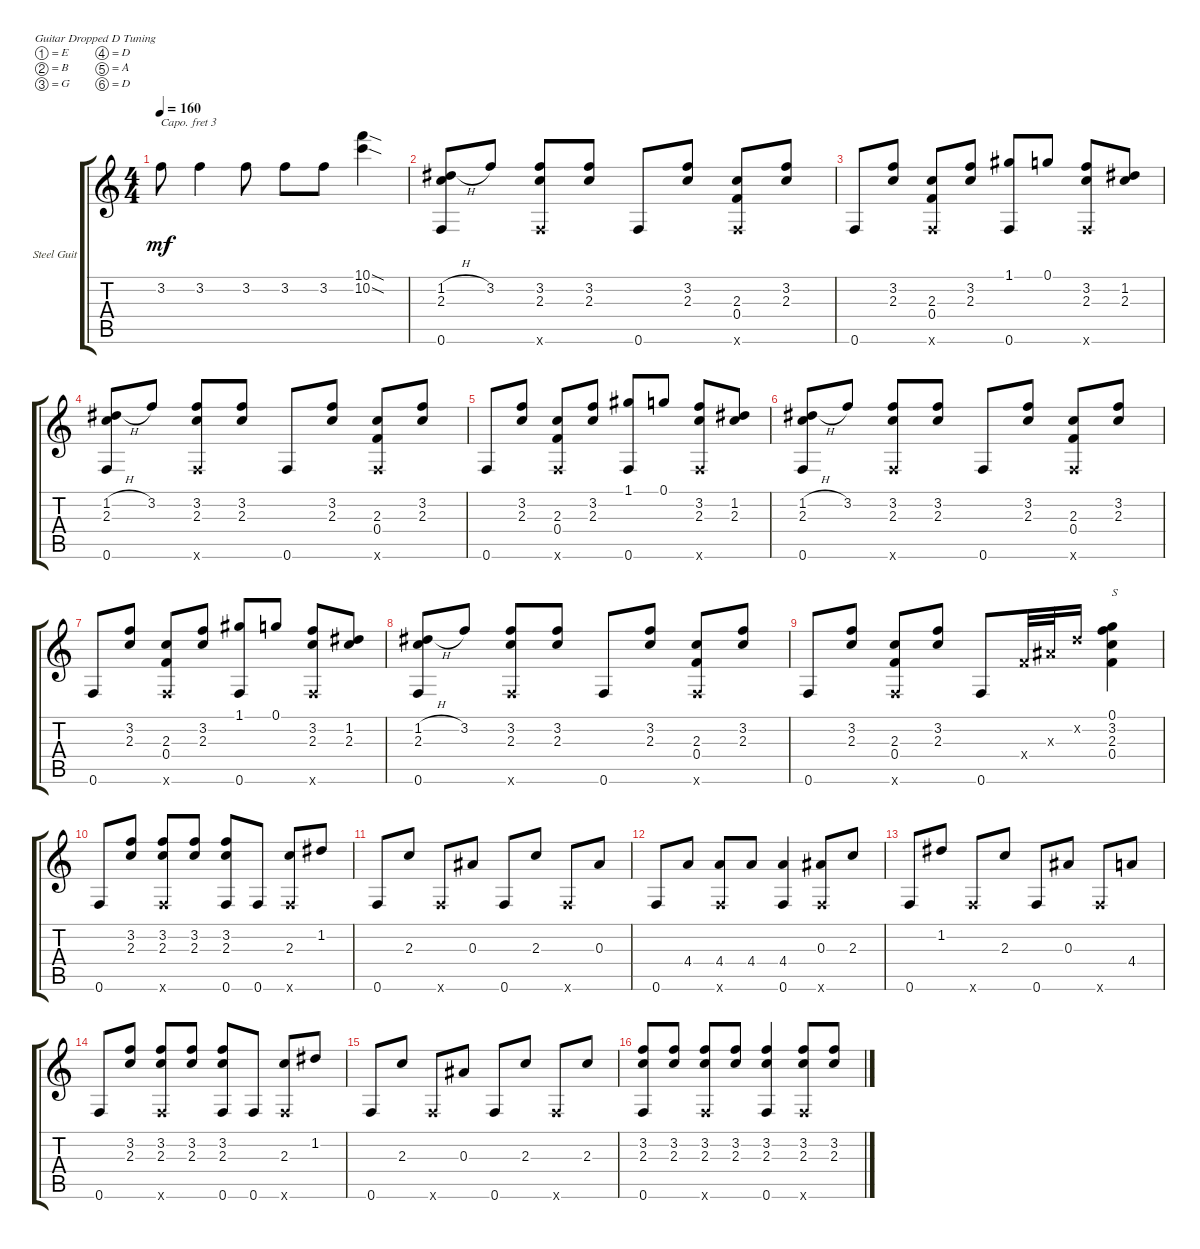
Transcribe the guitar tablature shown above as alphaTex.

\defaultSystemsLayout 4
\bracketExtendMode groupsimilarinstruments
\firstSystemTrackNameOrientation horizontal
\otherSystemsTrackNameOrientation horizontal
\track ("Steel Guitar" "Steel Guit") {instrument acousticguitarsteel}
\staff {score tabs}
\capo 3
\tuning (E4 B3 G3 D3 A2 D2)
\ts (4 4)
\tempo 160
\clef g2
\ks c
3.2.8{dy mf} 3.2.4 3.2.8 3.2.8 3.2.8 (10.1{sod} 10.2{sod}).4 |
(1.2{h} 2.3 0.6).8 3.2.8 (2.3 3.2 0.6{x}).8 (3.2 2.3).8 0.6.8 (3.2 2.3).8 (2.3 0.4 0.6{x}).8 (3.2 2.3).8 |
0.6.8 (3.2 2.3).8 (0.4 0.6{x} 2.3).8 (3.2 2.3).8 (1.1 0.6).8 0.1.8 (3.2 0.6{x} 2.3).8 (1.2 2.3).8 |
(1.2{h} 2.3 0.6).8 3.2.8 (2.3 3.2 0.6{x}).8 (3.2 2.3).8 0.6.8 (3.2 2.3).8 (2.3 0.4 0.6{x}).8 (3.2 2.3).8 |
0.6.8 (3.2 2.3).8 (0.4 0.6{x} 2.3).8 (3.2 2.3).8 (1.1 0.6).8 0.1.8 (3.2 0.6{x} 2.3).8 (1.2 2.3).8 |
(1.2{h} 2.3 0.6).8 3.2.8 (2.3 3.2 0.6{x}).8 (3.2 2.3).8 0.6.8 (3.2 2.3).8 (2.3 0.4 0.6{x}).8 (3.2 2.3).8 |
0.6.8 (3.2 2.3).8 (0.4 0.6{x} 2.3).8 (3.2 2.3).8 (1.1 0.6).8 0.1.8 (3.2 0.6{x} 2.3).8 (1.2 2.3).8 |
(1.2{h} 2.3 0.6).8 3.2.8 (2.3 3.2 0.6{x}).8 (3.2 2.3).8 0.6.8 (3.2 2.3).8 (2.3 0.4 0.6{x}).8 (3.2 2.3).8 |
0.6.8 (3.2 2.3).8 (0.4 0.6{x} 2.3).8 (3.2 2.3).8 0.6.8 0.4{x}.32 0.3{x}.32 0.2{x}.16 (0.1 3.2 2.3 0.4).4{txt "S"} |
0.6.8 (3.2 2.3).8 (3.2 2.3 0.6{x}).8 (3.2 2.3).8 (3.2 0.6 2.3).8 0.6.8 (2.3 0.6{x}).8 1.2.8 |
0.6.8 2.3.8 0.6{x}.8 0.3.8 0.6.8 2.3.8 0.6{x}.8 0.3.8 |
0.6.8 4.4.8 (4.4 0.6{x}).8 4.4.8 (4.4 0.6).4 (0.3 0.6{x}).8 2.3.8 |
0.6.8 1.2.8 0.6{x}.8 2.3.8 0.6.8 0.3.8 0.6{x}.8 4.4.8 |
0.6.8 (3.2 2.3).8 (3.2 2.3 0.6{x}).8 (3.2 2.3).8 (3.2 0.6 2.3).8 0.6.8 (2.3 0.6{x}).8 1.2.8 |
0.6.8 2.3.8 0.6{x}.8 0.3.8 0.6.8 2.3.8 0.6{x}.8 2.3.8 |
(3.2 2.3 0.6).8 (3.2 2.3).8 (3.2 0.6{x} 2.3).8 (3.2 2.3).8 (3.2 0.6 2.3).4 (3.2 0.6{x} 2.3).8 (3.2 2.3).8
